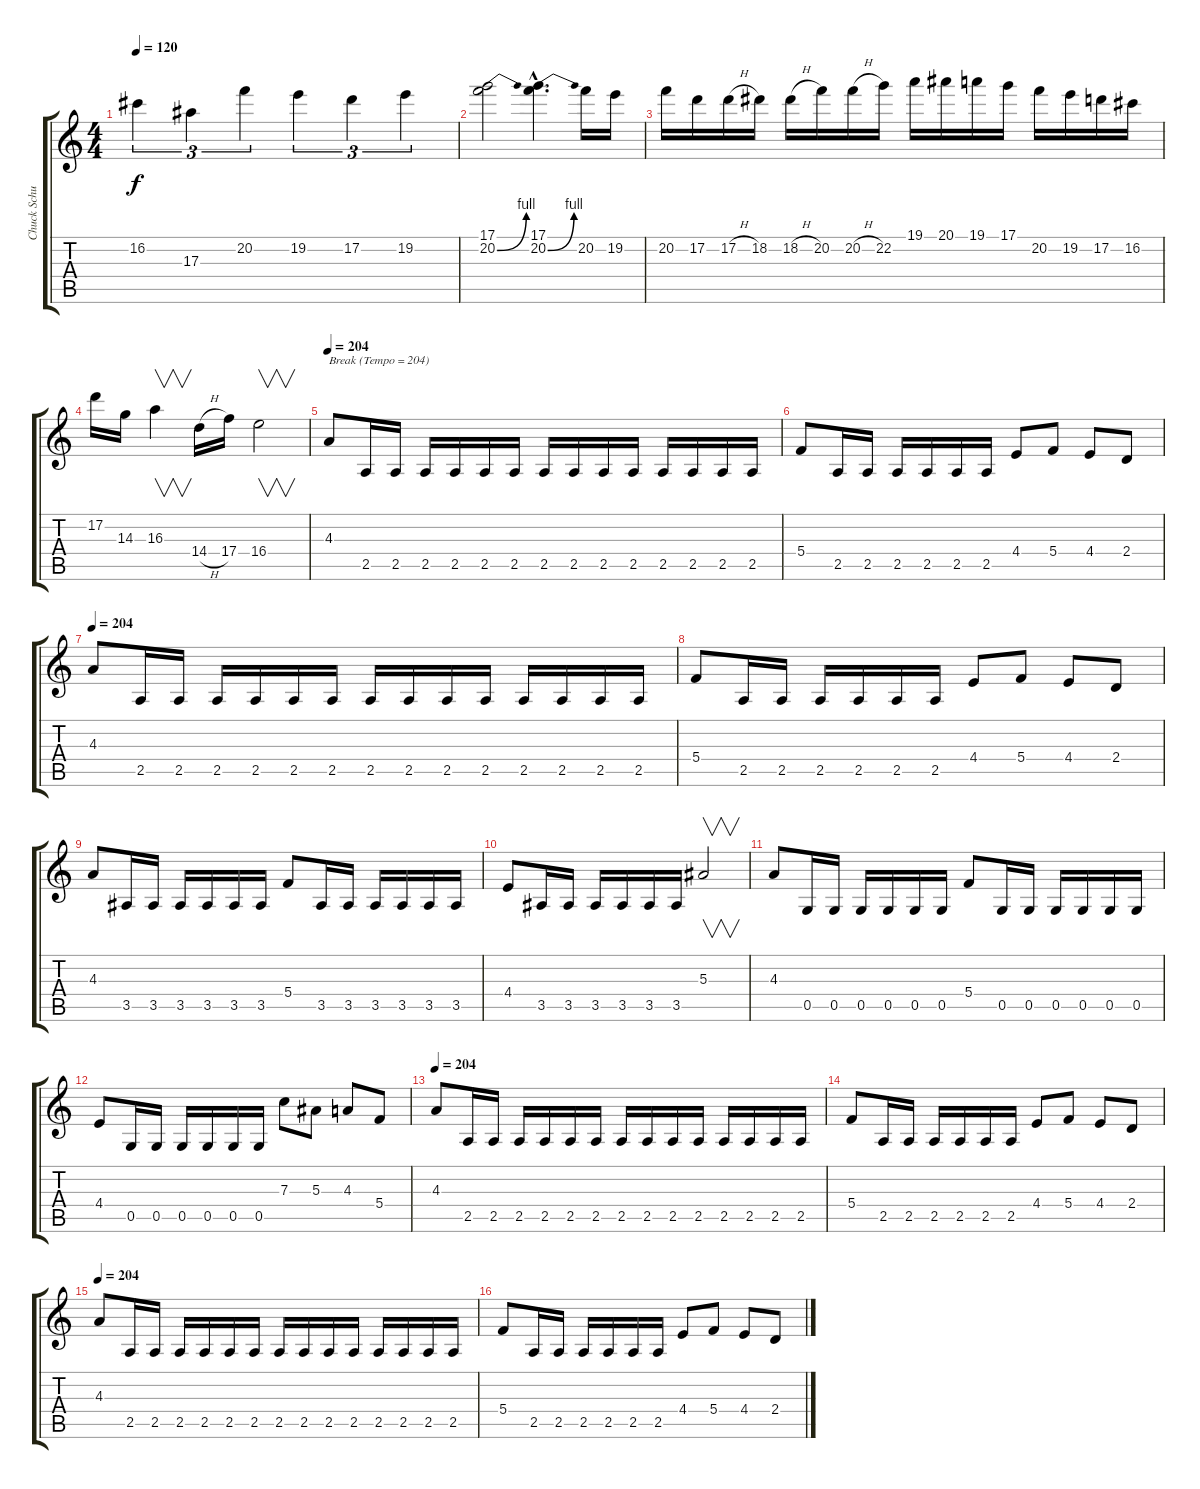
\track ("Chuck Schuldiner" "Chuck Schu") {instrument distortionguitar}
\staff {score tabs}
\tuning (D4 A3 F3 C3 G2 D2) {hide}
\ts (4 4)
\tempo 120
\clef g2
\ks c
16.2.4{tu (3 2) dy f} 17.3.4{tu (3 2)} 20.2.4{tu (3 2)} 19.2.4{tu (3 2)} 17.2.4{tu (3 2)} 19.2.4{tu (3 2)} |
(17.1 20.2{be (bend 0 0 60 4)}).2 (17.1{hac} 20.2{be (bend 0 0 60 4) hac}).4{d} 20.2.16 19.2.16 |
20.2.16 17.2.16 17.2{h}.16 18.2.16 18.2{h}.16 20.2.16 20.2{h}.16 22.2.16 19.1.16 20.1.16 19.1.16 17.1.16 20.2.16 19.2.16 17.2.16 16.2.16 |
17.2.16 14.3.16 16.3.4{v} 14.4{h}.16 17.4.16 16.4.2{v} |
\tempo 204
4.3.8{txt "Break (Tempo = 204)"} 2.5.16 2.5.16 2.5.16 2.5.16 2.5.16 2.5.16 2.5.16 2.5.16 2.5.16 2.5.16 2.5.16 2.5.16 2.5.16 2.5.16 |
5.4.8 2.5.16 2.5.16 2.5.16 2.5.16 2.5.16 2.5.16 4.4.8 5.4.8 4.4.8 2.4.8 |
\tempo 204
4.3.8 2.5.16 2.5.16 2.5.16 2.5.16 2.5.16 2.5.16 2.5.16 2.5.16 2.5.16 2.5.16 2.5.16 2.5.16 2.5.16 2.5.16 |
5.4.8 2.5.16 2.5.16 2.5.16 2.5.16 2.5.16 2.5.16 4.4.8 5.4.8 4.4.8 2.4.8 |
4.3.8 3.5.16 3.5.16 3.5.16 3.5.16 3.5.16 3.5.16 5.4.8 3.5.16 3.5.16 3.5.16 3.5.16 3.5.16 3.5.16 |
4.4.8 3.5.16 3.5.16 3.5.16 3.5.16 3.5.16 3.5.16 5.3.2{v} |
4.3.8 0.5.16 0.5.16 0.5.16 0.5.16 0.5.16 0.5.16 5.4.8 0.5.16 0.5.16 0.5.16 0.5.16 0.5.16 0.5.16 |
4.4.8 0.5.16 0.5.16 0.5.16 0.5.16 0.5.16 0.5.16 7.3.8 5.3.8 4.3.8 5.4.8 |
\tempo 204
4.3.8 2.5.16 2.5.16 2.5.16 2.5.16 2.5.16 2.5.16 2.5.16 2.5.16 2.5.16 2.5.16 2.5.16 2.5.16 2.5.16 2.5.16 |
5.4.8 2.5.16 2.5.16 2.5.16 2.5.16 2.5.16 2.5.16 4.4.8 5.4.8 4.4.8 2.4.8 |
\tempo 204
4.3.8 2.5.16 2.5.16 2.5.16 2.5.16 2.5.16 2.5.16 2.5.16 2.5.16 2.5.16 2.5.16 2.5.16 2.5.16 2.5.16 2.5.16 |
5.4.8 2.5.16 2.5.16 2.5.16 2.5.16 2.5.16 2.5.16 4.4.8 5.4.8 4.4.8 2.4.8
